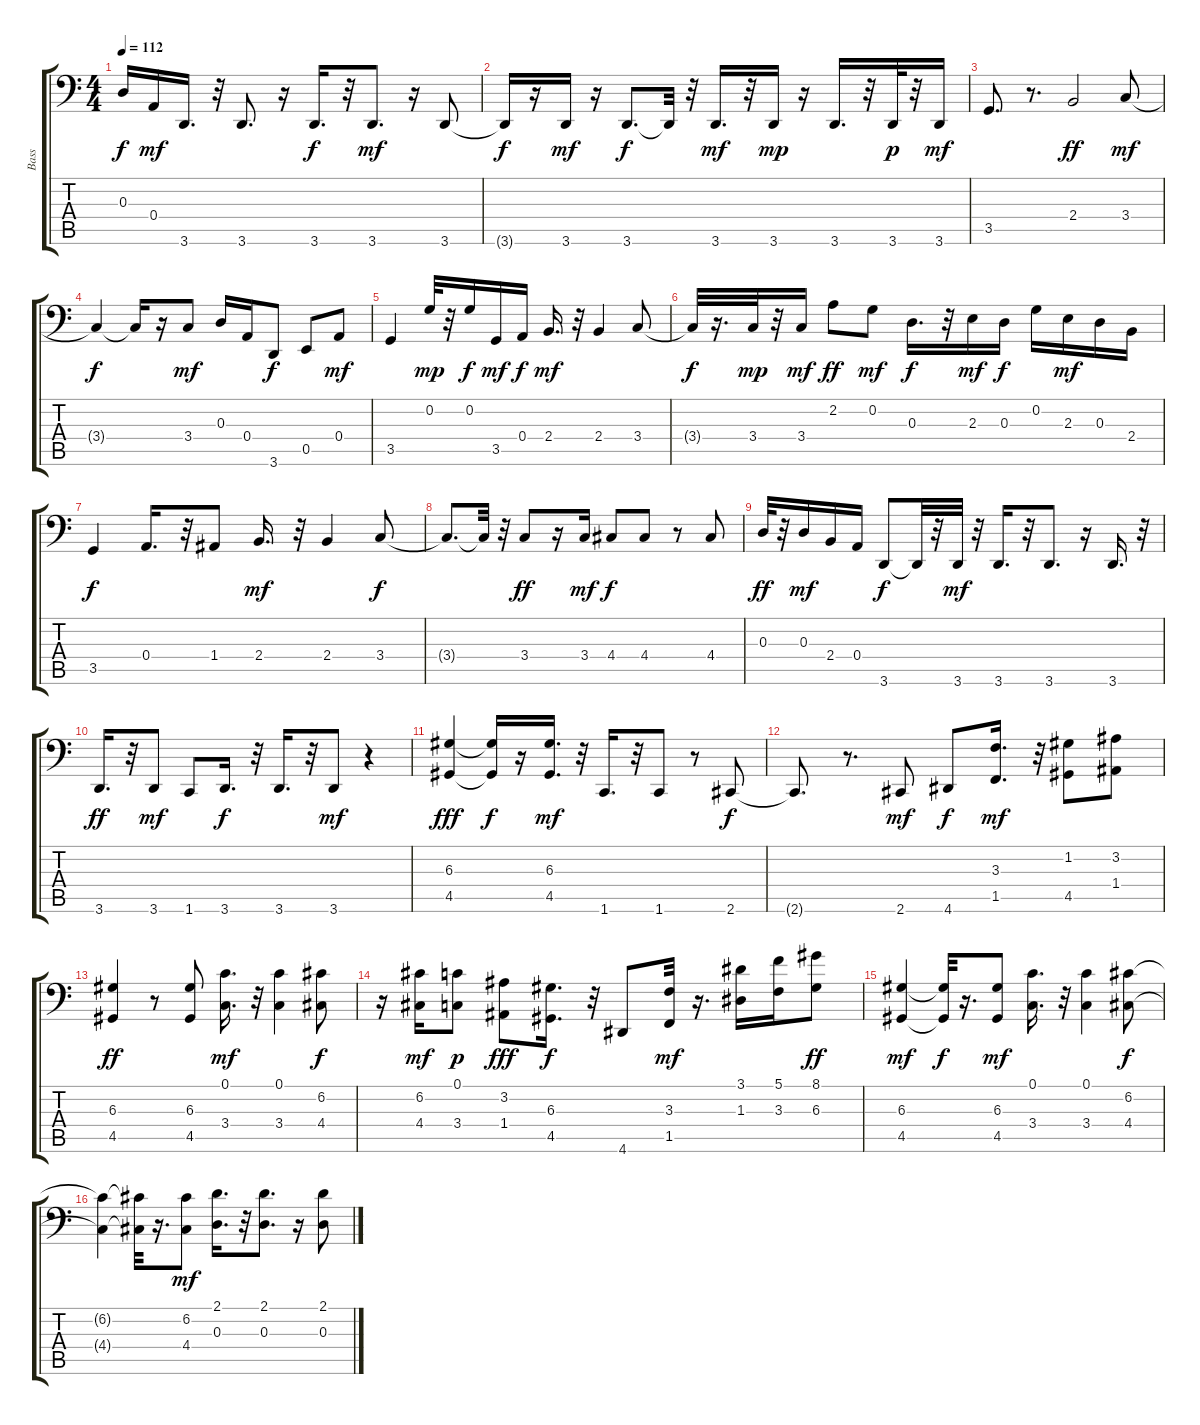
\track ("Bass" "Bass") {instrument synthbass1}
\staff {score tabs}
\tuning (C3 G2 D2 A1 E1 B0) {hide}
\ts (4 4)
\tempo 112
\clef f4
\ks c
0.3.16{dy f} 0.4.16{dy mf} 3.6.16{d} r.32 3.6.8{d} r.16 3.6.16{d dy f} r.32 3.6.8{d dy mf} r.16 3.6.8 |
3.6{t}.16{dy f} r.16 3.6.16{dy mf} r.16 3.6.8{d dy f} 3.6{t}.32 r.32 3.6.16{d dy mf} r.32 3.6.16{dy mp} r.16 3.6.16{d} r.32 3.6.32{dy p} r.32 3.6.16{dy mf} |
3.5.8{d} r.8{d} 2.4.2{dy ff} 3.4.8{dy mf} |
3.4{t}.4{dy f} 3.4{t}.16 r.16 3.4.8{dy mf} 0.3.16 0.4.16 3.6.8{dy f} 0.5.8 0.4.8{dy mf} |
3.5.4 0.2.32{dy mp} r.32 0.2.16{dy f} 3.5.16{dy mf} 0.4.16{dy f} 2.4.16{d dy mf} r.32 2.4.4 3.4.8 |
3.4{t}.32{dy f} r.16{d} 3.4.32{dy mp} r.32 3.4.16{dy mf} 2.2.8{dy ff} 0.2.8{dy mf} 0.3.16{d dy f} r.32 2.3.16{dy mf} 0.3.16{dy f} 0.2.16 2.3.16{dy mf} 0.3.16 2.4.16 |
3.5.4{dy f} 0.4.16{d} r.32 1.4.8 2.4.16{d dy mf} r.32 2.4.4 3.4.8{dy f} |
3.4{t}.8{d} 3.4{t}.32 r.32 3.4.8{dy ff} r.16 3.4.16{dy mf} 4.4.8{dy f} 4.4.8 r.8 4.4.8 |
0.3.32{dy ff} r.32 0.3.16{dy mf} 2.4.16 0.4.16 3.6.8{dy f} 3.6{t}.32 r.32 3.6.32{dy mf} r.32 3.6.16{d} r.32 3.6.8{d} r.16 3.6.16{d} r.32 |
3.6.16{d dy ff} r.32 3.6.8{dy mf} 1.6.8 3.6.16{d dy f} r.32 3.6.16{d} r.32 3.6.8{dy mf} r.4 |
(6.3 4.5).4{dy fff} (6.3{t} 4.5{t}).16{dy f} r.16 (6.3 4.5).16{d dy mf} r.32 1.6.16{d} r.32 1.6.8 r.8 2.6.8{dy f} |
2.6{t}.8{d} r.8{d} 2.6.8{dy mf} 4.6.8{dy f} (3.3 1.5).16{d dy mf} r.32 (1.2 4.5).8 (3.2 1.4).8 |
(6.3 4.5).4{dy ff} r.8 (6.3 4.5).8 (0.1 3.4).16{d dy mf} r.32 (0.1 3.4).4 (6.2 4.4).8{dy f} |
r.16 (6.2 4.4).16{dy mf} (0.1 3.4).8{dy p} (3.2 1.4).8{dy fff} (6.3 4.5).16{d dy f} r.32 4.6.8 (3.3 1.5).32{dy mf} r.16{d} (3.1 1.3).16 (5.1 3.3).16 (8.1 6.3).8{dy ff} |
(6.3 4.5).4{dy mf} (6.3{t} 4.5{t}).32{dy f} r.16{d} (6.3 4.5).8{dy mf} (0.1 3.4).16{d} r.32 (0.1 3.4).4 (6.2 4.4).8{dy f} |
(6.2{t} 4.4{t}).4 (6.2{t} 4.4{t}).32 r.16{d} (6.2 4.4).8{dy mf} (2.1 0.3).16{d} r.32 (2.1 0.3).8{d} r.16 (2.1 0.3).8
